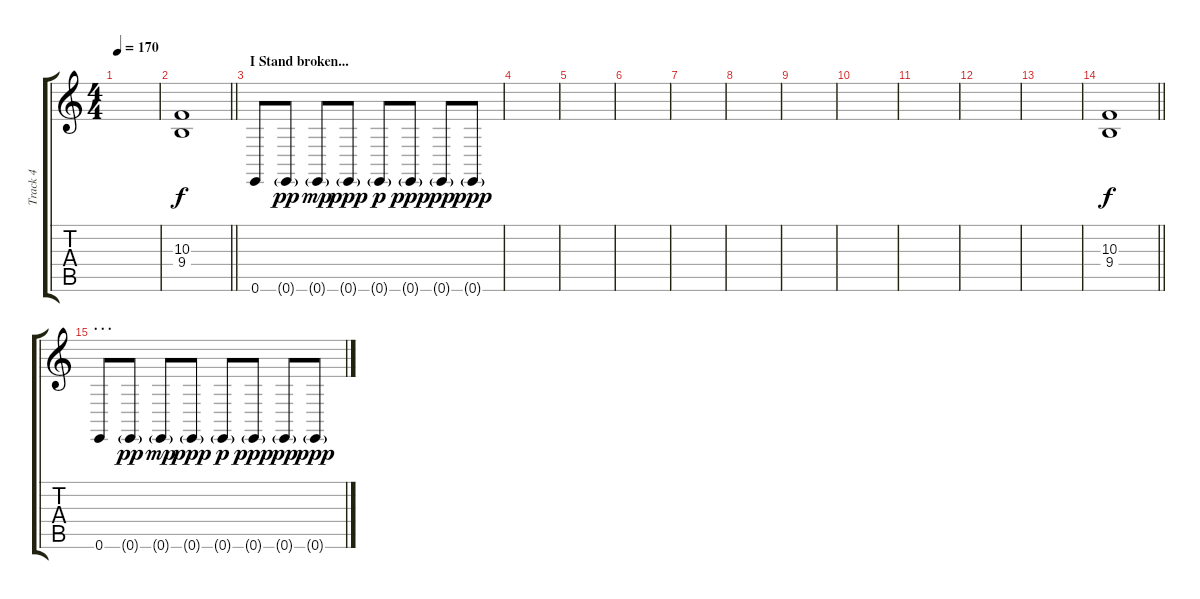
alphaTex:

\track ("Track 4" "Track 4") {instrument reversecymbal}
\staff {score tabs}
\tuning (E4 B3 G3 D3 A2 E2) {hide}
\ts (4 4)
\tempo 170
\clef g2
\ks c
|
\barLineRight lightlight
(10.3 9.4).1{dy f instrument reversecymbal} |
\section ("" "I Stand broken...")
0.6.8{volume 16 instrument synthdrum} 0.6{g}.8{dy pp} 0.6{g}.8{dy mp} 0.6{g}.8{dy ppp} 0.6{g}.8{dy p} 0.6{g}.8{dy ppp} 0.6{g}.8{dy pp} 0.6{g}.8{dy ppp} |
|
|
|
|
|
|
|
|
|
|
\barLineRight lightlight
(10.3 9.4).1{dy f instrument reversecymbal} |
\section ("" ". . .")
0.6.8{volume 16 instrument synthdrum} 0.6{g}.8{dy pp} 0.6{g}.8{dy mp} 0.6{g}.8{dy ppp} 0.6{g}.8{dy p} 0.6{g}.8{dy ppp} 0.6{g}.8{dy pp} 0.6{g}.8{dy ppp}
